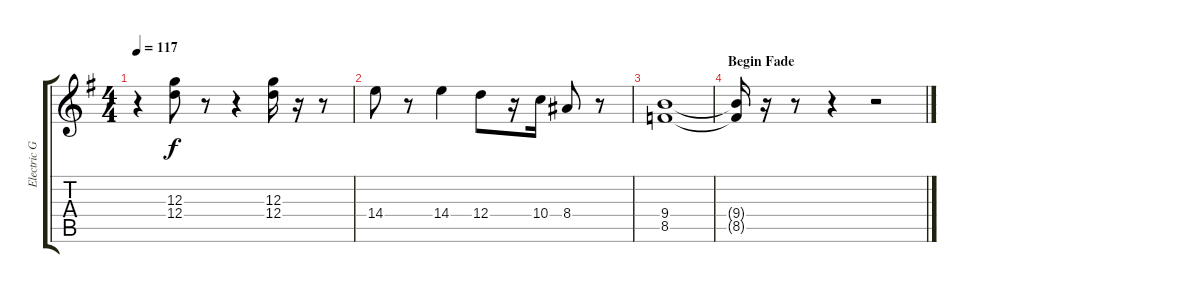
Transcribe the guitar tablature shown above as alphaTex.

\track ("Electric Guitar (Jazz)" "Electric G") {instrument electricguitarjazz}
\staff {score tabs}
\tuning (E4 B3 G3 D3 A2 E2) {hide}
\ts (4 4)
\tempo 117
\clef g2
\ks g
r.4{dy f} (12.3 12.4).8 r.8 r.4 (12.3 12.4).16 r.16 r.8 |
14.4.8 r.8 14.4.4 12.4.8 r.16 10.4.16 8.4.8 r.8 |
(9.4 8.5).1 |
\section ("" "Begin Fade")
(9.4{t} 8.5{t}).16 r.16 r.8 r.4 r.2
